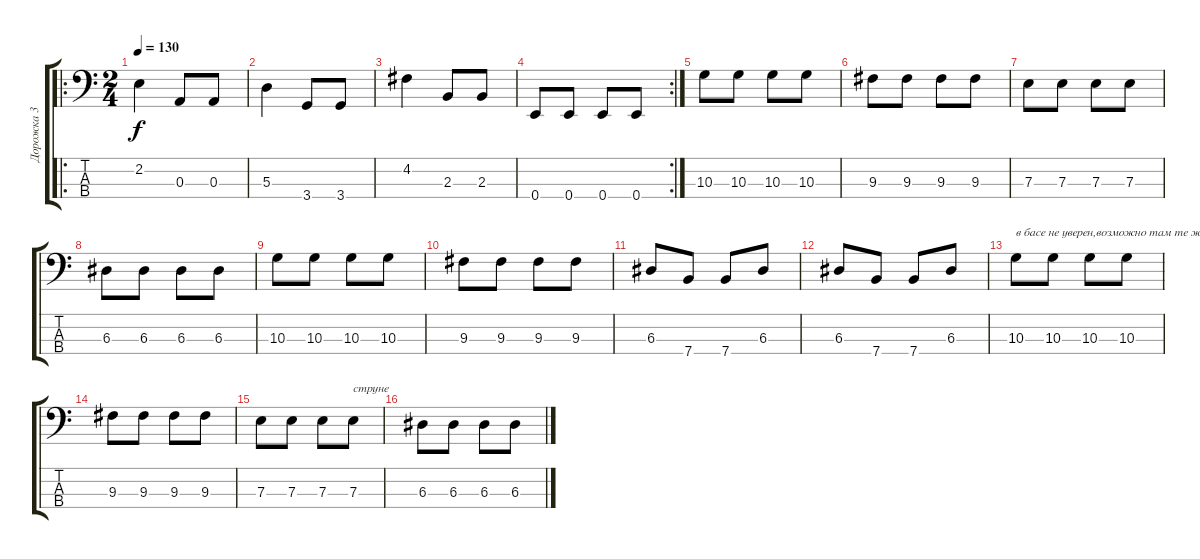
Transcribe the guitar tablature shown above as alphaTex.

\track ("Дорожка 3" "Дорожка 3") {instrument electricbassfinger}
\staff {score tabs}
\tuning (G2 D2 A1 E1) {hide}
\ro
\ts (2 4)
\tempo 130
\clef f4
\ks c
2.2.4{dy f} 0.3.8 0.3.8 |
5.3.4 3.4.8 3.4.8 |
4.2.4 2.3.8 2.3.8 |
\rc 2
0.4.8 0.4.8 0.4.8 0.4.8 |
10.3.8 10.3.8 10.3.8 10.3.8 |
9.3.8 9.3.8 9.3.8 9.3.8 |
7.3.8 7.3.8 7.3.8 7.3.8 |
6.3.8 6.3.8 6.3.8 6.3.8 |
10.3.8 10.3.8 10.3.8 10.3.8 |
9.3.8 9.3.8 9.3.8 9.3.8 |
6.3.8 7.4.8 7.4.8 6.3.8 |
6.3.8 7.4.8 7.4.8 6.3.8 |
10.3.8{txt "в басе не уверен,возможно там те же ноты,что на 6 "} 10.3.8 10.3.8 10.3.8 |
9.3.8 9.3.8 9.3.8 9.3.8 |
7.3.8 7.3.8 7.3.8 7.3.8{txt "струне"} |
6.3.8 6.3.8 6.3.8 6.3.8
